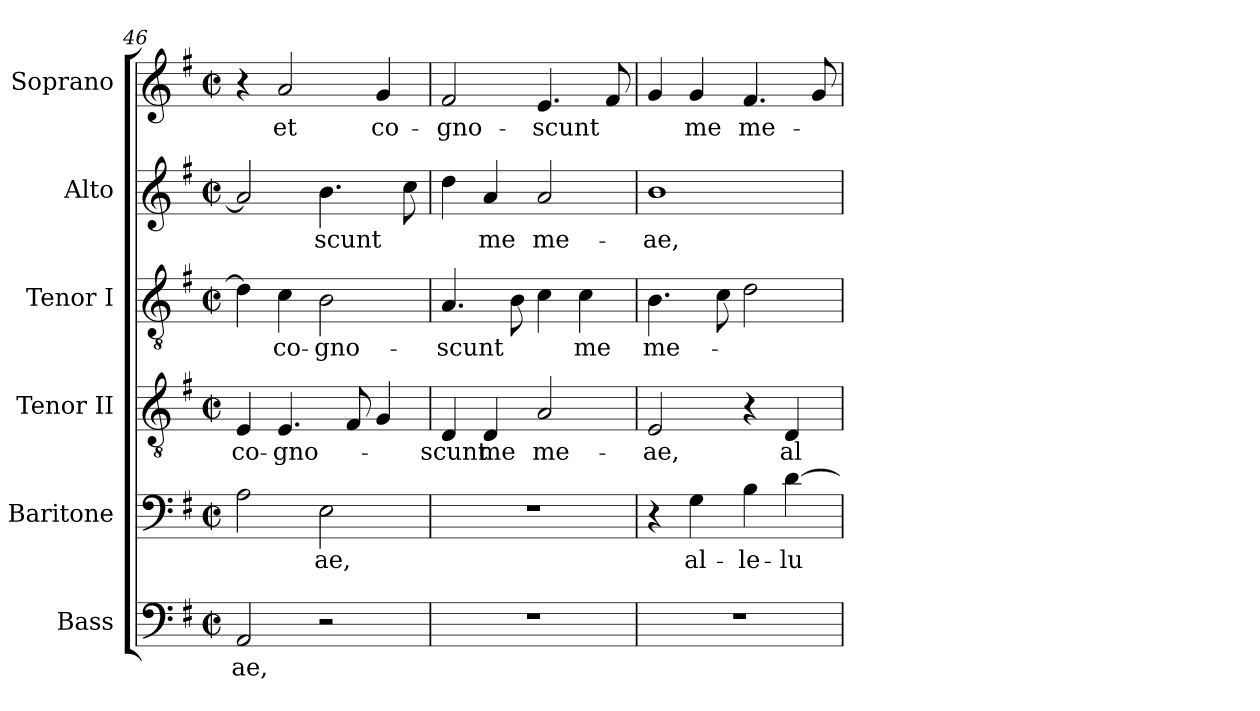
**kern	**text	**kern	**text	**kern	**text	**kern	**text	**kern	**text	**kern	**text
*part6	*part6	*part5	*part5	*part4	*part4	*part3	*part3	*part2	*part2	*part1	*part1
*staff6	*staff6	*staff5	*staff5	*staff4	*staff4	*staff3	*staff3	*staff2	*staff2	*staff1	*staff1
*I"Bass	*	*I"Baritone	*	*I"Tenor II	*	*I"Tenor I	*	*I"Alto	*	*I"Soprano	*
*I'B.	*	*I'B.	*	*I'T.	*	*I'T.	*	*I'A.	*	*I'S.	*
*clefF4	*	*clefF4	*	*clefGv2	*	*clefGv2	*	*clefG2	*	*clefG2	*
*	*	*	*	*ITrd7c12	*	*ITrd7c12	*	*	*	*	*
*k[f#]	*	*k[f#]	*	*k[f#]	*	*k[f#]	*	*k[f#]	*	*k[f#]	*
*G:	*	*G:	*	*G:	*	*G:	*	*G:	*	*G:	*
*M2/2	*	*M2/2	*	*M2/2	*	*M2/2	*	*M2/2	*	*M2/2	*
*met(c|)	*	*met(c|)	*	*met(c|)	*	*met(c|)	*	*met(c|)	*	*met(c|)	*
=46	=46	=46	=46	=46	=46	=46	=46	=46	=46	=46	=46
!	!LO:LY:b:color=#000000	!	!	!	!	!	!	!	!	!	!
!	!	!	!	!	!LO:LY:b:color=#000000	!	!	!	!	!	!
2AAi/	-ae,	2Ai\	.	4EEi/	co-	4Di\]	.	2ai/]	.	4r	.
!	!	!	!	!	!LO:LY:b:color=#000000	!	!	!	!	!	!
!	!	!	!	!	!	!	!LO:LY:b:color=#000000	!	!	!	!
!	!	!	!	!	!	!	!	!	!	!	!LO:LY:b:color=#000000
.	.	.	.	4.EEi/	-gno-	4Ci\	co-	.	.	2ai/	et
!	!	!	!LO:LY:b:color=#000000	!	!	!	!	!	!	!	!
!	!	!	!	!	!	!	!LO:LY:b:color=#000000	!	!	!	!
!	!	!	!	!	!	!	!	!	!LO:LY:b:color=#000000	!	!
2r	.	2Ei\	-ae,	.	.	2BBi\	-gno-	4.bi\	-scunt	.	.
.	.	.	.	8FF#i/	.	.	.	.	.	.	.
!	!	!	!	!	!	!	!	!	!	!	!LO:LY:b:color=#000000
.	.	.	.	4GGi/	.	.	.	.	.	4gi/	co-
.	.	.	.	.	.	.	.	8cci\	.	.	.
=47	=47	=47	=47	=47	=47	=47	=47	=47	=47	=47	=47
!	!	!	!	!	!LO:LY:b:color=#000000	!	!	!	!	!	!
!	!	!	!	!	!	!	!LO:LY:b:color=#000000	!	!	!	!
!	!	!	!	!	!	!	!	!	!	!	!LO:LY:b:color=#000000
1r	.	1r	.	4DDi/	-scunt	4.AAi/	-scunt	4ddi\	.	2f#i/	-gno-
!	!	!	!	!	!LO:LY:b:color=#000000	!	!	!	!	!	!
!	!	!	!	!	!	!	!	!	!LO:LY:b:color=#000000	!	!
.	.	.	.	4DDi/	me	.	.	4ai/	me	.	.
.	.	.	.	.	.	8BBi\	.	.	.	.	.
!	!	!	!	!	!LO:LY:b:color=#000000	!	!	!	!	!	!
!	!	!	!	!	!	!	!	!	!LO:LY:b:color=#000000	!	!
!	!	!	!	!	!	!	!	!	!	!	!LO:LY:b:color=#000000
.	.	.	.	2AAi/	me-	4Ci\	.	2ai/	me-	4.ei/	-scunt
!	!	!	!	!	!	!	!LO:LY:b:color=#000000	!	!	!	!
.	.	.	.	.	.	4Ci\	me	.	.	.	.
.	.	.	.	.	.	.	.	.	.	8f#i/	.
=48	=48	=48	=48	=48	=48	=48	=48	=48	=48	=48	=48
!	!	!	!	!	!LO:LY:b:color=#000000	!	!	!	!	!	!
!	!	!	!	!	!	!	!LO:LY:b:color=#000000	!	!	!	!
!	!	!	!	!	!	!	!	!	!LO:LY:b:color=#000000	!	!
1r	.	4r	.	2EEi/	-ae,	4.BBi\	me-	1bi	-ae,	4gi/	.
!	!	!	!LO:LY:b:color=#000000	!	!	!	!	!	!	!	!
!	!	!	!	!	!	!	!	!	!	!	!LO:LY:b:color=#000000
.	.	4Gi\	al-	.	.	.	.	.	.	4gi/	me
.	.	.	.	.	.	8Ci\	.	.	.	.	.
!	!	!	!LO:LY:b:color=#000000	!	!	!	!	!	!	!	!
!	!	!	!	!	!	!	!	!	!	!	!LO:LY:b:color=#000000
.	.	4Bi\	-le-	4r	.	2Di\	.	.	.	4.f#i/	me-
!	!	!	!LO:LY:b:color=#000000	!	!	!	!	!	!	!	!
!	!	!	!	!	!LO:LY:b:color=#000000	!	!	!	!	!	!
.	.	[>4di\	-lu-	4DDi/	al-	.	.	.	.	.	.
.	.	.	.	.	.	.	.	.	.	8gi/	.
=	=	=	=	=	=	=	=	=	=	=	=
*-	*-	*-	*-	*-	*-	*-	*-	*-	*-	*-	*-
